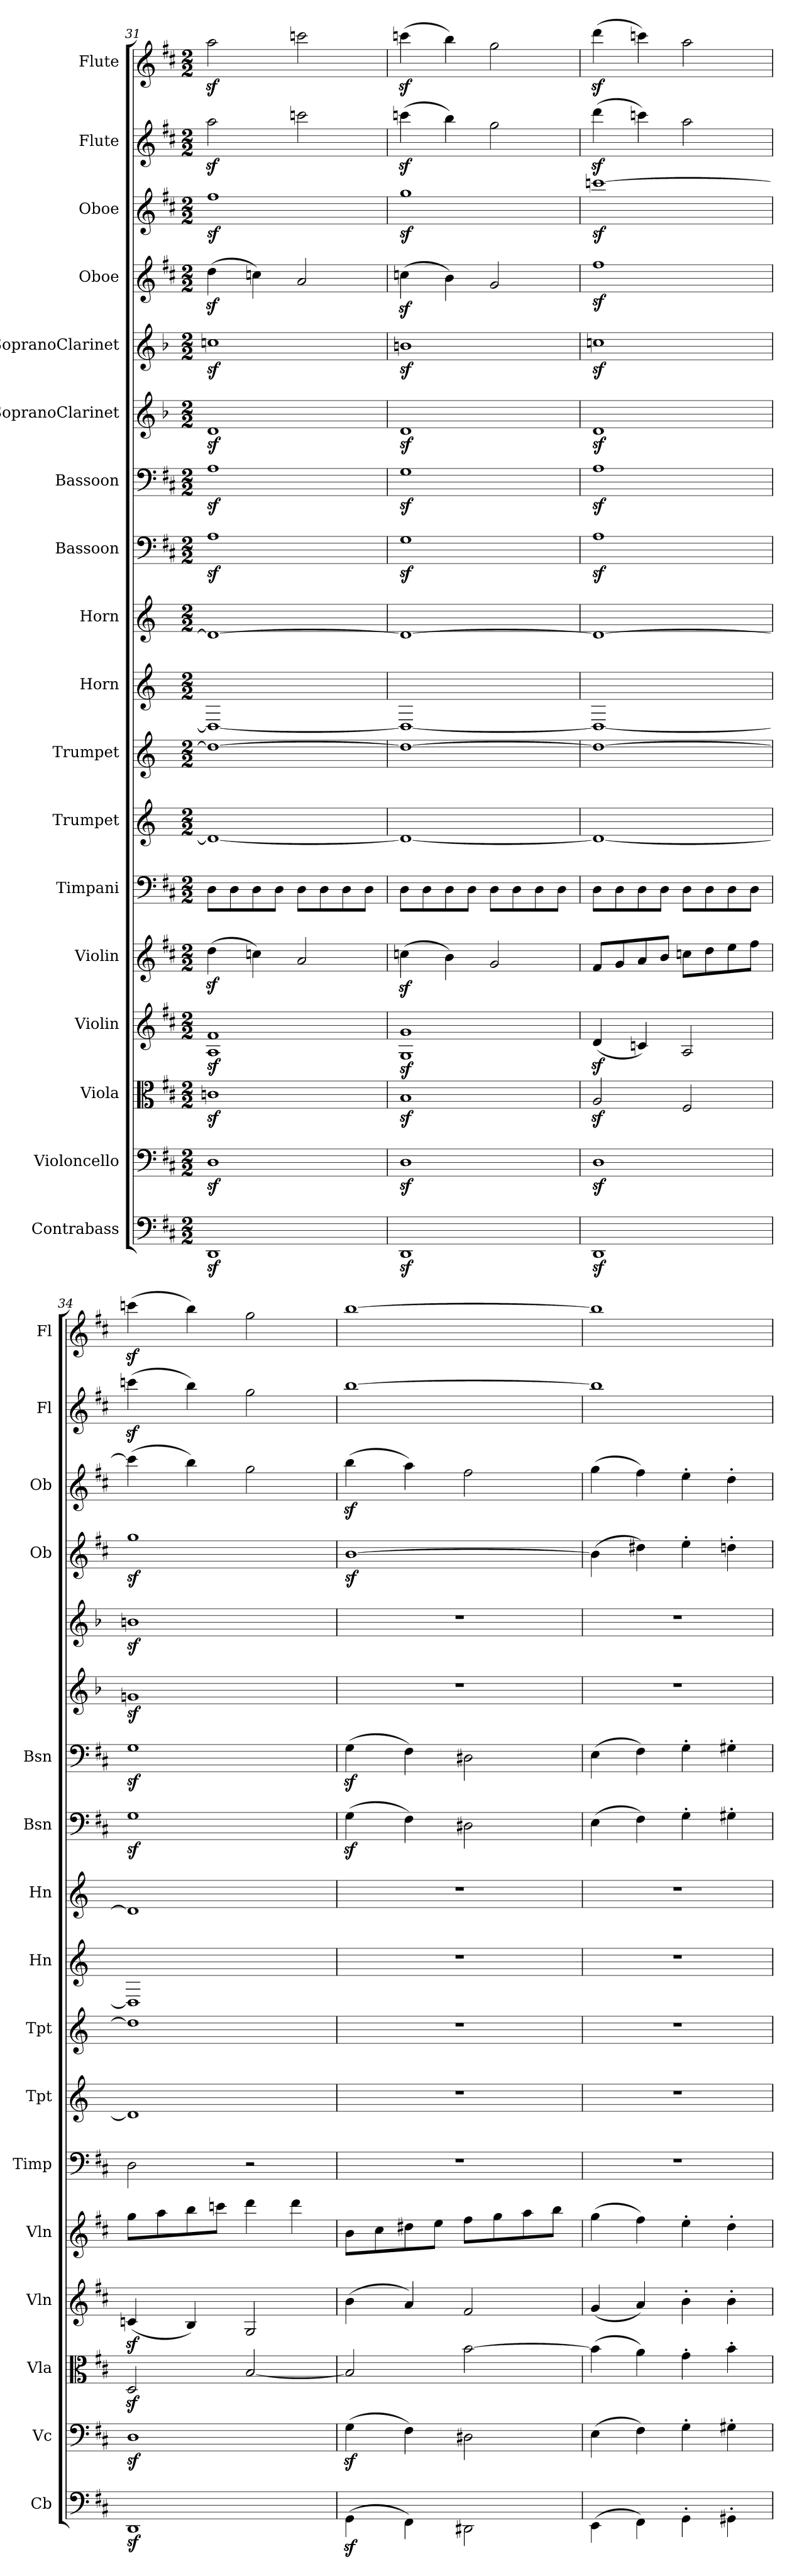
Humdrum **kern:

**kern	**kern	**kern	**kern	**kern	**kern	**kern	**kern	**kern	**kern	**kern	**kern	**kern	**kern	**kern	**kern	**kern	**kern
*part18	*part17	*part16	*part15	*part14	*part13	*part12	*part11	*part10	*part9	*part8	*part7	*part6	*part5	*part4	*part3	*part2	*part1
*staff18	*staff17	*staff16	*staff15	*staff14	*staff13	*staff12	*staff11	*staff10	*staff9	*staff8	*staff7	*staff6	*staff5	*staff4	*staff3	*staff2	*staff1
*I"Contrabass	*I"Violoncello	*I"Viola	*I"Violin	*I"Violin	*I"Timpani	*I"Trumpet	*I"Trumpet	*I"Horn	*I"Horn	*I"Bassoon	*I"Bassoon	*I"SopranoClarinet	*I"SopranoClarinet	*I"Oboe	*I"Oboe	*I"Flute	*I"Flute
*I'Cb	*I'Vc	*I'Vla	*I'Vln	*I'Vln	*I'Timp	*I'Tpt	*I'Tpt	*I'Hn	*I'Hn	*I'Bsn	*I'Bsn	*	*	*I'Ob	*I'Ob	*I'Fl	*I'Fl
*clefF4	*clefF4	*clefC3	*clefG2	*clefG2	*clefF4	*clefG2	*clefG2	*clefG2	*clefG2	*clefF4	*clefF4	*clefG2	*clefG2	*clefG2	*clefG2	*clefG2	*clefG2
*k[f#c#]	*k[f#c#]	*k[f#c#]	*k[f#c#]	*k[f#c#]	*k[f#c#]	*k[]	*k[]	*k[]	*k[]	*k[f#c#]	*k[f#c#]	*k[b-]	*k[b-]	*k[f#c#]	*k[f#c#]	*k[f#c#]	*k[f#c#]
*M2/2	*M2/2	*M2/2	*M2/2	*M2/2	*M2/2	*M2/2	*M2/2	*M2/2	*M2/2	*M2/2	*M2/2	*M2/2	*M2/2	*M2/2	*M2/2	*M2/2	*M2/2
=31	=31	=31	=31	=31	=31	=31	=31	=31	=31	=31	=31	=31	=31	=31	=31	=31	=31
1DDz\	1Dz\	1cnz\	1Az/ 1f#z/	(4ddz\	8D\L	1d/_	1dd\_	1D/_	1d\_	1Az\	1Az\	1dz/	1ccnz\	(4ddz\	1ff#z\	2aaz\	2aaz\
.	.	.	.	.	8D\	.	.	.	.	.	.	.	.	.	.	.	.
.	.	.	.	4ccn\)	8D\	.	.	.	.	.	.	.	.	4ccn\)	.	.	.
.	.	.	.	.	8D\J	.	.	.	.	.	.	.	.	.	.	.	.
.	.	.	.	2a/	8D\L	.	.	.	.	.	.	.	.	2a/	.	2cccn\	2cccn\
.	.	.	.	.	8D\	.	.	.	.	.	.	.	.	.	.	.	.
.	.	.	.	.	8D\	.	.	.	.	.	.	.	.	.	.	.	.
.	.	.	.	.	8D\J	.	.	.	.	.	.	.	.	.	.	.	.
=32	=32	=32	=32	=32	=32	=32	=32	=32	=32	=32	=32	=32	=32	=32	=32	=32	=32
1DDz\	1Dz\	1Bz/	1Gz/ 1gz/	(4ccnz\	8D\L	1d/_	1dd\_	1D/_	1d\_	1Gz\	1Gz\	1dz/	1bnz\	(4ccnz\	1ggz\	(4cccnz\	(4cccnz\
.	.	.	.	.	8D\	.	.	.	.	.	.	.	.	.	.	.	.
.	.	.	.	4b\)	8D\	.	.	.	.	.	.	.	.	4b\)	.	4bb\)	4bb\)
.	.	.	.	.	8D\J	.	.	.	.	.	.	.	.	.	.	.	.
.	.	.	.	2g/	8D\L	.	.	.	.	.	.	.	.	2g/	.	2gg\	2gg\
.	.	.	.	.	8D\	.	.	.	.	.	.	.	.	.	.	.	.
.	.	.	.	.	8D\	.	.	.	.	.	.	.	.	.	.	.	.
.	.	.	.	.	8D\J	.	.	.	.	.	.	.	.	.	.	.	.
=33	=33	=33	=33	=33	=33	=33	=33	=33	=33	=33	=33	=33	=33	=33	=33	=33	=33
1DDz\	1Dz\	2Az/	(4dz/	8f#/L	8D\L	1d/_	1dd\_	1D/_	1d\_	1Az\	1Az\	1dz/	1ccnz\	1ff#z\	[1cccnz\	(4dddz\	(4dddz\
.	.	.	.	8g/	8D\	.	.	.	.	.	.	.	.	.	.	.	.
.	.	.	4cn/)	8a/	8D\	.	.	.	.	.	.	.	.	.	.	4cccn\)	4cccn\)
.	.	.	.	8b/J	8D\J	.	.	.	.	.	.	.	.	.	.	.	.
.	.	2F#/	2A/	8ccn\L	8D\L	.	.	.	.	.	.	.	.	.	.	2aa\	2aa\
.	.	.	.	8dd\	8D\	.	.	.	.	.	.	.	.	.	.	.	.
.	.	.	.	8ee\	8D\	.	.	.	.	.	.	.	.	.	.	.	.
.	.	.	.	8ff#\J	8D\J	.	.	.	.	.	.	.	.	.	.	.	.
=34	=34	=34	=34	=34	=34	=34	=34	=34	=34	=34	=34	=34	=34	=34	=34	=34	=34
1DDz\	1Dz\	2Dz/	(4cnz/	8gg\L	2D\	1d/]	1dd\]	1D/]	1d\]	1Gz\	1Gz\	1gnz\	1bnz\	1ggz\	(4ccc\]	(4cccnz\	(4cccnz\
.	.	.	.	8aa\	.	.	.	.	.	.	.	.	.	.	.	.	.
.	.	.	4B/)	8bb\	.	.	.	.	.	.	.	.	.	.	4bb\)	4bb\)	4bb\)
.	.	.	.	8cccn\J	.	.	.	.	.	.	.	.	.	.	.	.	.
.	.	[2B/	2G/	4ddd\	2r	.	.	.	.	.	.	.	.	.	2gg\	2gg\	2gg\
.	.	.	.	4ddd\	.	.	.	.	.	.	.	.	.	.	.	.	.
=35	=35	=35	=35	=35	=35	=35	=35	=35	=35	=35	=35	=35	=35	=35	=35	=35	=35
(4GGz\	(4Gz\	2B/]	(4b\	8b\L	1r	1r	1r	1r	1r	(4Gz\	(4Gz\	1r	1r	[1bz\	(4bbz\	[1bb\	[1bb\
.	.	.	.	8cc#\	.	.	.	.	.	.	.	.	.	.	.	.	.
4FF#\)	4F#\)	.	4a/)	8dd#X\	.	.	.	.	.	4F#\)	4F#\)	.	.	.	4aa\)	.	.
.	.	.	.	8ee\J	.	.	.	.	.	.	.	.	.	.	.	.	.
2DD#X\	2D#X\	[2b\	2f#/	8ff#\L	.	.	.	.	.	2D#X\	2D#X\	.	.	.	2ff#\	.	.
.	.	.	.	8gg\	.	.	.	.	.	.	.	.	.	.	.	.	.
.	.	.	.	8aa\	.	.	.	.	.	.	.	.	.	.	.	.	.
.	.	.	.	8bb\J	.	.	.	.	.	.	.	.	.	.	.	.	.
=36	=36	=36	=36	=36	=36	=36	=36	=36	=36	=36	=36	=36	=36	=36	=36	=36	=36
(4EE\	(4E\	(4b\]	(4g/	(4gg\	1r	1r	1r	1r	1r	(4E\	(4E\	1r	1r	(4b\]	(4gg\	1bb\]	1bb\]
4FF#\)	4F#\)	4a\)	4a/)	4ff#\)	.	.	.	.	.	4F#\)	4F#\)	.	.	4dd#X\)	4ff#\)	.	.
4GG'\	4G'\	4g'\	4b'\	4ee'\	.	.	.	.	.	4G'\	4G'\	.	.	4ee'\	4ee'\	.	.
4GG#X'\	4G#X'\	4b'\	4b'\	4dd'\	.	.	.	.	.	4G#X'\	4G#X'\	.	.	4ddn'\	4dd'\	.	.
=	=	=	=	=	=	=	=	=	=	=	=	=	=	=	=	=	=
*-	*-	*-	*-	*-	*-	*-	*-	*-	*-	*-	*-	*-	*-	*-	*-	*-	*-
